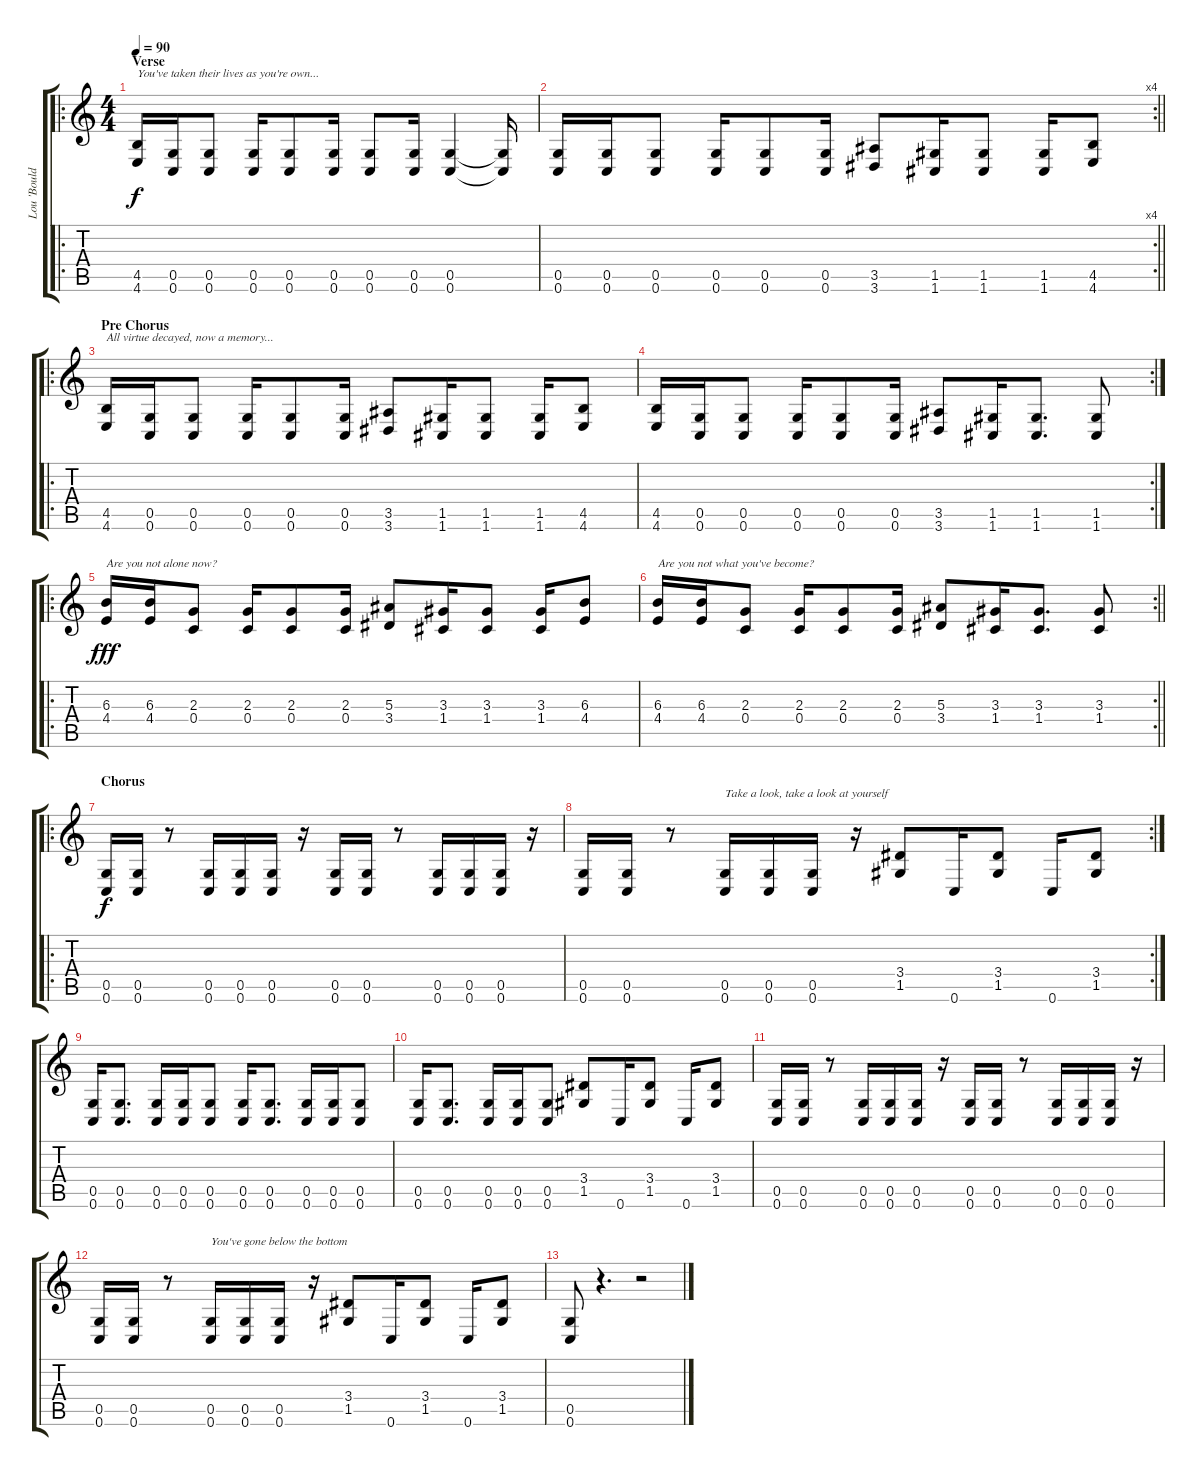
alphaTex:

\track ("Lou 'Boulder' Richards" "Lou 'Bould") {instrument distortionguitar}
\staff {score tabs}
\tuning (D4 A3 F3 C3 G2 C2) {hide}
\ro
\ts (4 4)
\section ("" "Verse")
\tempo 90
\clef g2
\ks c
(4.5 4.6).16{txt "You've taken their lives as you're own..." dy f} (0.5 0.6).16 (0.5 0.6).8 (0.5 0.6).16 (0.5 0.6).8 (0.5 0.6).16 (0.5 0.6).8 (0.5 0.6).16 (0.5 0.6).4 (0.5{t} 0.6{t}).16 |
\rc 4
\barLineRight lightlight
(0.5 0.6).16 (0.5 0.6).16 (0.5 0.6).8 (0.5 0.6).16 (0.5 0.6).8 (0.5 0.6).16 (3.5 3.6).8 (1.5 1.6).16 (1.5 1.6).8 (1.5 1.6).16 (4.5 4.6).8 |
\ro
\section ("" "Pre Chorus")
(4.5 4.6).16{txt "All virtue decayed, now a memory..."} (0.5 0.6).16 (0.5 0.6).8 (0.5 0.6).16 (0.5 0.6).8 (0.5 0.6).16 (3.5 3.6).8 (1.5 1.6).16 (1.5 1.6).8 (1.5 1.6).16 (4.5 4.6).8 |
\rc 2
(4.5 4.6).16 (0.5 0.6).16 (0.5 0.6).8 (0.5 0.6).16 (0.5 0.6).8 (0.5 0.6).16 (3.5 3.6).8 (1.5 1.6).16 (1.5 1.6).8{d} (1.5 1.6).8 |
\ro
(6.3 4.4).16{txt "Are you not alone now?" dy fff} (6.3 4.4).16 (2.3 0.4).8 (2.3 0.4).16 (2.3 0.4).8 (2.3 0.4).16 (5.3 3.4).8 (3.3 1.4).16 (3.3 1.4).8 (3.3 1.4).16 (6.3 4.4).8 |
\rc 2
\barLineRight lightlight
(6.3 4.4).16{txt "Are you not what you've become?"} (6.3 4.4).16 (2.3 0.4).8 (2.3 0.4).16 (2.3 0.4).8 (2.3 0.4).16 (5.3 3.4).8 (3.3 1.4).16 (3.3 1.4).8{d} (3.3 1.4).8 |
\ro
\section ("" "Chorus")
(0.5 0.6).16{dy f} (0.5 0.6).16 r.8 (0.5 0.6).16 (0.5 0.6).16 (0.5 0.6).16 r.16 (0.5 0.6).16 (0.5 0.6).16 r.8 (0.5 0.6).16 (0.5 0.6).16 (0.5 0.6).16 r.16 |
\rc 2
(0.5 0.6).16 (0.5 0.6).16 r.8 (0.5 0.6).16{txt "Take a look, take a look at yourself"} (0.5 0.6).16 (0.5 0.6).16 r.16 (3.4 1.5).8 0.6.16 (3.4 1.5).8 0.6.16 (3.4 1.5).8 |
(0.5 0.6).16 (0.5 0.6).8{d} (0.5 0.6).16 (0.5 0.6).16 (0.5 0.6).8 (0.5 0.6).16 (0.5 0.6).8{d} (0.5 0.6).16 (0.5 0.6).16 (0.5 0.6).8 |
(0.5 0.6).16 (0.5 0.6).8{d} (0.5 0.6).16 (0.5 0.6).16 (0.5 0.6).8 (3.4 1.5).8 0.6.16 (3.4 1.5).8 0.6.16 (3.4 1.5).8 |
(0.5 0.6).16 (0.5 0.6).16 r.8 (0.5 0.6).16 (0.5 0.6).16 (0.5 0.6).16 r.16 (0.5 0.6).16 (0.5 0.6).16 r.8 (0.5 0.6).16 (0.5 0.6).16 (0.5 0.6).16 r.16 |
(0.5 0.6).16 (0.5 0.6).16 r.8 (0.5 0.6).16{txt "You've gone below the bottom"} (0.5 0.6).16 (0.5 0.6).16 r.16 (3.4 1.5).8 0.6.16 (3.4 1.5).8 0.6.16 (3.4 1.5).8 |
(0.5 0.6).8 r.4{d} r.2
